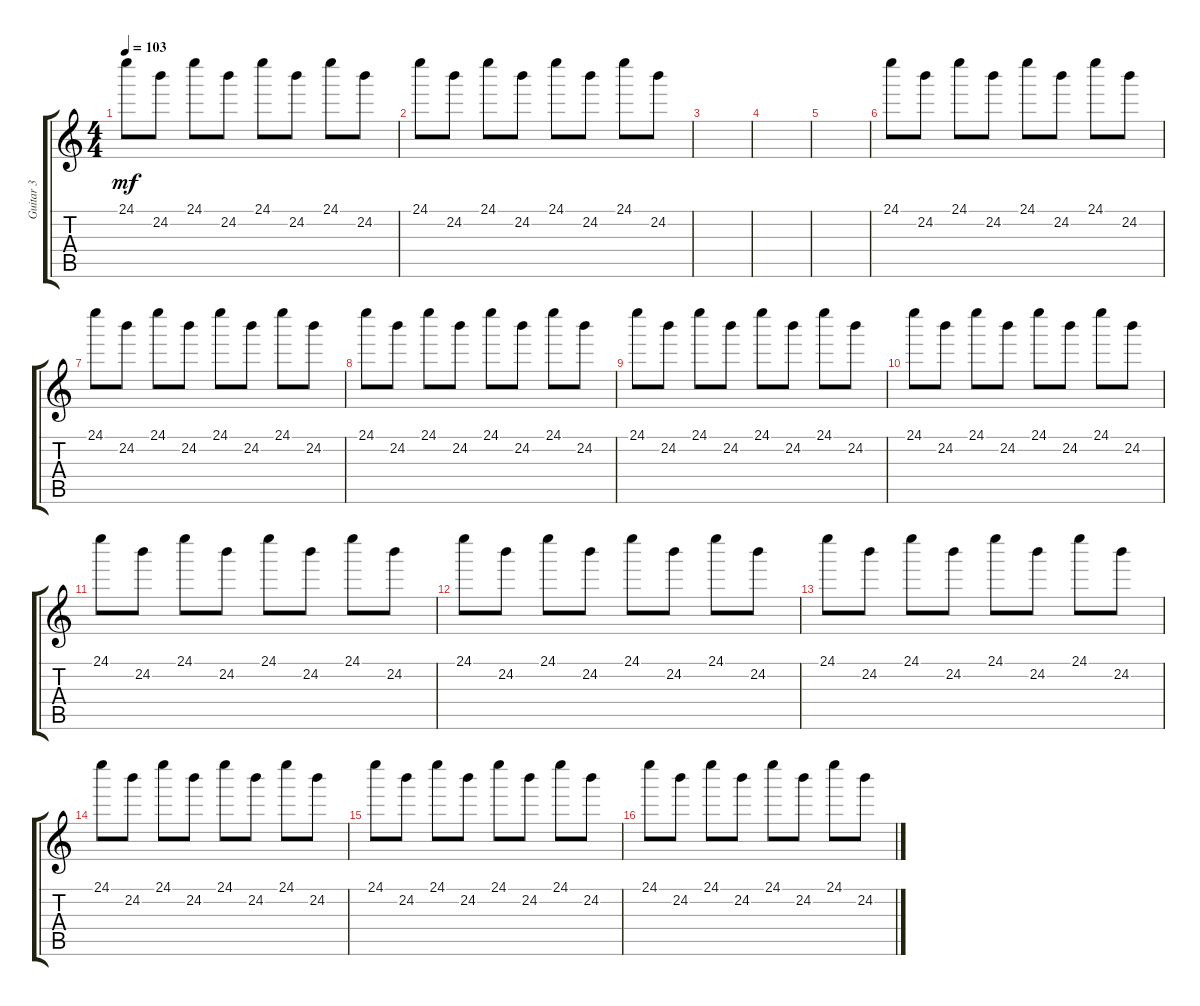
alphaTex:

\track ("Guitar 3" "Guitar 3") {instrument acousticguitarsteel}
\staff {score tabs}
\tuning (E4 B3 G3 D3 A2 E2) {hide}
\ts (4 4)
\tempo 103
\clef g2
\ks c
24.1.8{dy mf} 24.2.8 24.1.8 24.2.8 24.1.8 24.2.8 24.1.8 24.2.8 |
24.1.8 24.2.8 24.1.8 24.2.8 24.1.8 24.2.8 24.1.8 24.2.8 |
|
|
|
24.1.8 24.2.8 24.1.8 24.2.8 24.1.8 24.2.8 24.1.8 24.2.8 |
24.1.8 24.2.8 24.1.8 24.2.8 24.1.8 24.2.8 24.1.8 24.2.8 |
24.1.8 24.2.8 24.1.8 24.2.8 24.1.8 24.2.8 24.1.8 24.2.8 |
24.1.8 24.2.8 24.1.8 24.2.8 24.1.8 24.2.8 24.1.8 24.2.8 |
24.1.8 24.2.8 24.1.8 24.2.8 24.1.8 24.2.8 24.1.8 24.2.8 |
24.1.8 24.2.8 24.1.8 24.2.8 24.1.8 24.2.8 24.1.8 24.2.8 |
24.1.8 24.2.8 24.1.8 24.2.8 24.1.8 24.2.8 24.1.8 24.2.8 |
24.1.8 24.2.8 24.1.8 24.2.8 24.1.8 24.2.8 24.1.8 24.2.8 |
24.1.8 24.2.8 24.1.8 24.2.8 24.1.8 24.2.8 24.1.8 24.2.8 |
24.1.8 24.2.8 24.1.8 24.2.8 24.1.8 24.2.8 24.1.8 24.2.8 |
24.1.8{volume 5} 24.2.8 24.1.8 24.2.8 24.1.8 24.2.8 24.1.8 24.2.8
